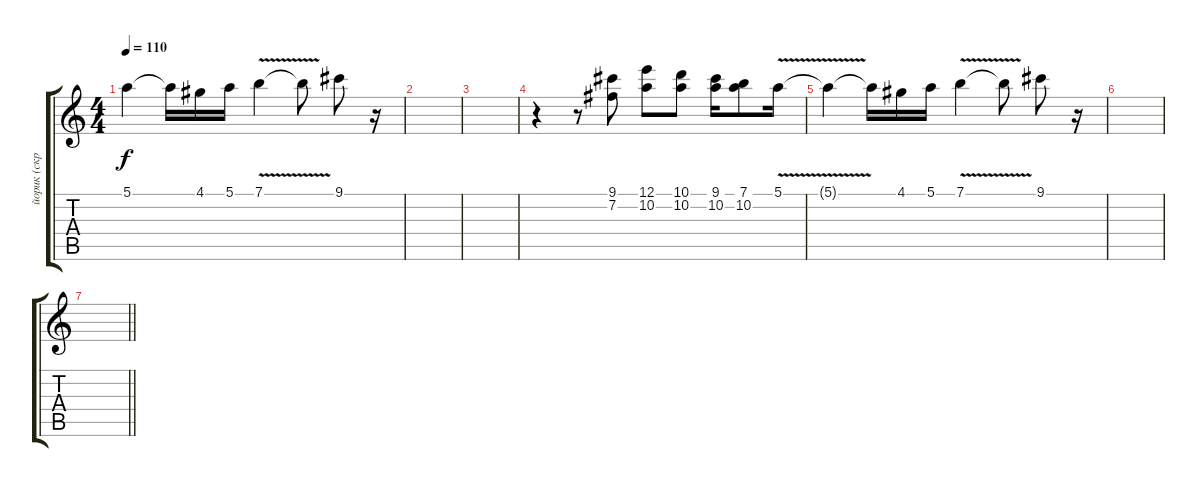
\track ("йорик (скрипка)" "йорик (скр") {instrument overdrivenguitar}
\staff {score tabs}
\tuning (E4 B3 G3 D3 A2 E2) {hide}
\ts (4 4)
\tempo 110
\clef g2
\ks c
5.1{t}.4{dy f} 5.1{t}.16 4.1.16 5.1.16 7.1{v}.4 7.1{t}.8 9.1.8 r.16 |
|
|
r.4 r.8 (9.1 7.2).8 (12.1 10.2).8 (10.1 10.2).8 (9.1 10.2).16 (7.1 10.2).8 5.1{v}.16 |
5.1{t}.4 5.1{t}.16 4.1.16 5.1.16 7.1{v}.4 7.1{t}.8 9.1.8 r.16 |
|
\barLineRight lightlight
